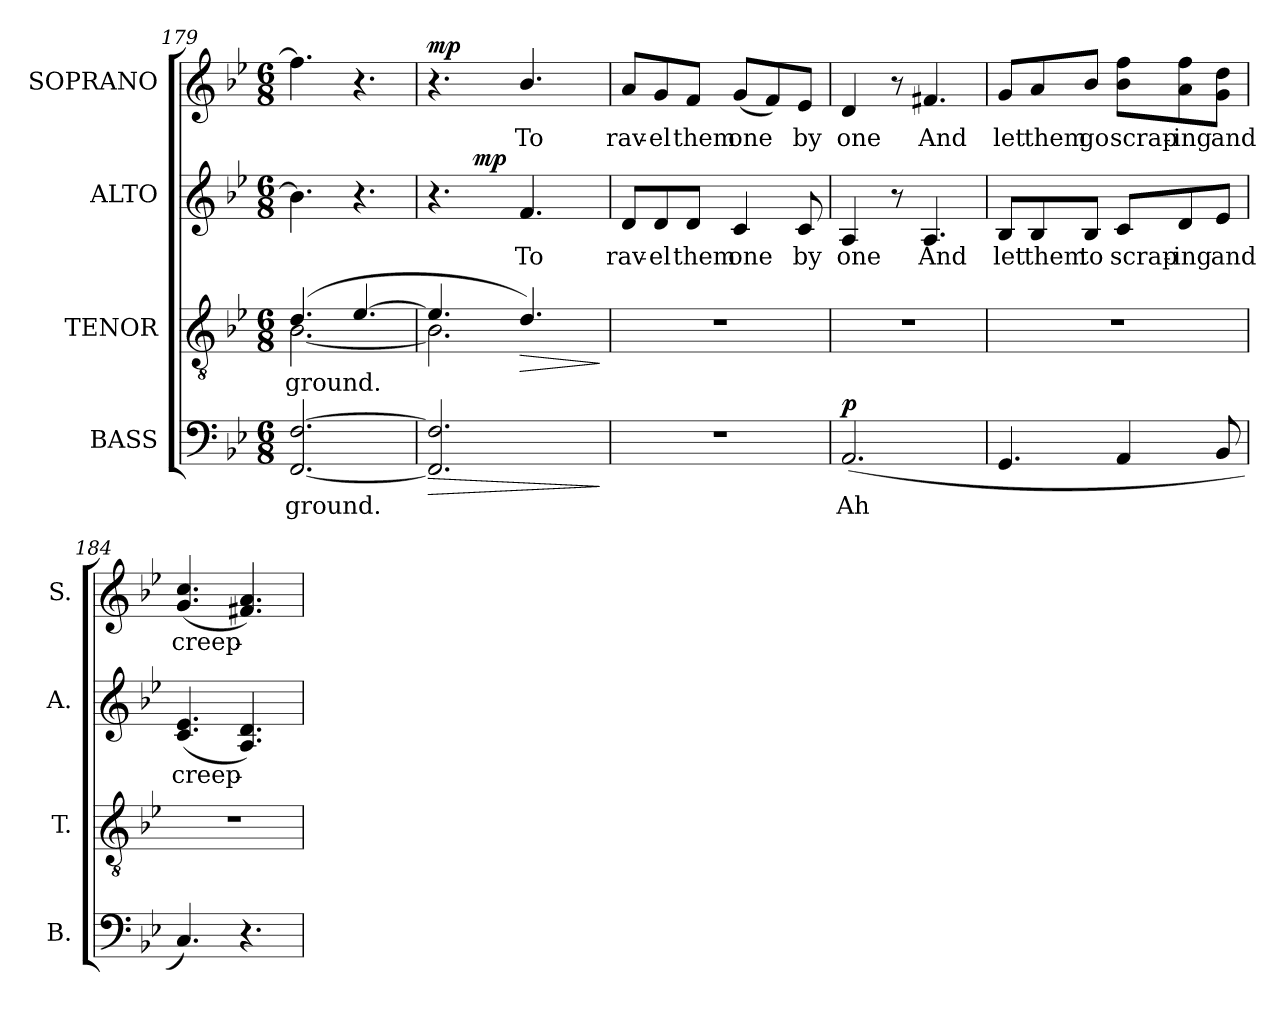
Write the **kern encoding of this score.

**kern	**text	**dynam	**kern	**text	**dynam	**kern	**text	**dynam	**kern	**text	**dynam
*part4	*part4	*part4	*part3	*part3	*part3	*part2	*part2	*part2	*part1	*part1	*part1
*staff4	*staff4	*staff4	*staff3	*staff3	*staff3	*staff2	*staff2	*staff2	*staff1	*staff1	*staff1
*I"BASS	*	*	*I"TENOR	*	*	*I"ALTO	*	*	*I"SOPRANO	*	*
*I'B.	*	*	*I'T.	*	*	*I'A.	*	*	*I'S.	*	*
*clefF4	*	*	*clefGv2	*	*	*clefG2	*	*	*clefG2	*	*
*	*	*	*ITrd7c12	*	*	*	*	*	*	*	*
*k[b-e-]	*	*	*k[b-e-]	*	*	*k[b-e-]	*	*	*k[b-e-]	*	*
*B-:	*	*	*B-:	*	*	*B-:	*	*	*B-:	*	*
*M6/8	*	*	*M6/8	*	*	*M6/8	*	*	*M6/8	*	*
=179	=179	=179	=179	=179	=179	=179	=179	=179	=179	=179	=179
!	!LO:LY:b:color=#000000	!	!	!	!	!	!	!	!	!	!
!	!	!	!	!LO:LY:b:color=#000000	!	!	!	!	!	!	!
*	*	*	*^	*	*	*	*	*	*	*	*
[2.FFi/ [2.Fi	ground.	.	(4.Di/	[2.BB-i\	ground.	.	4.b-i\]	.	.	4.ffi\]	.	.
.	.	.	[4.E-i/	.	.	.	4.r	.	.	4.r	.	.
=180	=180	=180	=180	=180	=180	=180	=180	=180	=180	=180	=180	=180
!	!	!LO:HP:b	!	!	!	!	!	!	!	!	!	!
*	*	*	*	*	*	*	*^	*	*	*	*	*
2.FFi/] 2.Fi]	.	>	4.E-i/]	2.BB-i\]	.	.	4.r	8ryy	.	.	4.r	.	mp
.	.	.	.	.	.	.	.	64...ryy	.	.	.	.	.
.	.	.	.	.	.	.	.	2ryy	.	mp	.	.	.
!	!	!	!	!	!	!LO:HP:b	!	!	!	!	!	!	!
!	!	!	!	!	!	!	!	!	!LO:LY:b:color=#000000	!	!	!	!
!	!	!	!	!	!	!	!	!	!	!	!	!LO:LY:b:color=#000000	!
.	.	.	4.Di/)	.	.	>	4.fi/	.	To	.	4.b-i/	To	.
.	.	.	.	.	.	.	.	16ryy	.	.	.	.	.
.	.	.	.	.	.	.	.	32ryy	.	.	.	.	.
.	.	.	.	.	.	.	.	512ryy	.	.	.	.	.
*	*	*	*v	*v	*	*	*	*	*	*	*	*	*
.	.	]	.	.	]	.	.	.	.	.	.	.
=181	=181	=181	=181	=181	=181	=181	=181	=181	=181	=181	=181	=181
!LO:N:vis=1	!	!	!LO:N:vis=1	!	!	!	!	!	!	!	!	!
*	*	*	*	*	*	*v	*v	*	*	*	*	*
*	*	*	*	*	*	*^	*	*	*	*	*
!	!	!	!	!	!	!	!	!LO:LY:b:color=#000000	!	!	!	!
*	*	*	*	*	*	*v	*v	*	*	*	*	*
*	*	*	*	*	*	*^	*	*	*	*	*
!	!	!	!	!	!	!	!	!	!	!	!LO:LY:b:color=#000000	!
*	*	*	*	*	*	*v	*v	*	*	*	*	*
2.r	.	.	2.r	.	.	8di/L	rav-	.	8ai/L	rav-	.
!	!	!	!	!	!	!	!LO:LY:b:color=#000000	!	!	!	!
!	!	!	!	!	!	!	!	!	!	!LO:LY:b:color=#000000	!
.	.	.	.	.	.	8di/	-el	.	8gi/	-el	.
!	!	!	!	!	!	!	!LO:LY:b:color=#000000	!	!	!	!
!	!	!	!	!	!	!	!	!	!	!LO:LY:b:color=#000000	!
.	.	.	.	.	.	8di/J	them	.	8fi/J	them	.
!	!	!	!	!	!	!	!LO:LY:b:color=#000000	!	!	!	!
!	!	!	!	!	!	!	!	!	!	!LO:LY:b:color=#000000	!
.	.	.	.	.	.	4ci/	one	.	(8gi/L	one	.
.	.	.	.	.	.	.	.	.	8fi/)	.	.
!	!	!	!	!	!	!	!LO:LY:b:color=#000000	!	!	!	!
!	!	!	!	!	!	!	!	!	!	!LO:LY:b:color=#000000	!
.	.	.	.	.	.	8ci/	by	.	8e-i/J	by	.
=182	=182	=182	=182	=182	=182	=182	=182	=182	=182	=182	=182
!	!LO:LY:b:color=#000000	!	!LO:N:vis=1	!	!	!	!	!	!	!	!
!	!	!	!	!	!	!	!LO:LY:b:color=#000000	!	!	!	!
!	!	!	!	!	!	!	!	!	!	!LO:LY:b:color=#000000	!
(2.AAi/	Ah	p	2.r	.	.	4Ai/	one	.	4di/	one	.
.	.	.	.	.	.	8r	.	.	8r	.	.
!	!	!	!	!	!	!	!LO:LY:b:color=#000000	!	!	!	!
!	!	!	!	!	!	!	!	!	!	!LO:LY:b:color=#000000	!
.	.	.	.	.	.	4.Ai/	And	.	4.f#Xi/	And	.
!!LO:LB:g=z
=183	=183	=183	=183	=183	=183	=183	=183	=183	=183	=183	=183
!	!	!	!LO:N:vis=1	!	!	!	!	!	!	!	!
!	!	!	!	!	!	!	!LO:LY:b:color=#000000	!	!	!	!
!	!	!	!	!	!	!	!	!	!	!LO:LY:b:color=#000000	!
4.GGi/	.	.	2.r	.	.	8B-i/L	let	.	8gi/L	let	.
!	!	!	!	!	!	!	!LO:LY:b:color=#000000	!	!	!	!
!	!	!	!	!	!	!	!	!	!	!LO:LY:b:color=#000000	!
.	.	.	.	.	.	8B-i/	them	.	8ai/	them	.
!	!	!	!	!	!	!	!LO:LY:b:color=#000000	!	!	!	!
!	!	!	!	!	!	!	!	!	!	!LO:LY:b:color=#000000	!
.	.	.	.	.	.	8B-i/J	to	.	8b-i/J	go	.
!	!	!	!	!	!	!	!LO:LY:b:color=#000000	!	!	!	!
!	!	!	!	!	!	!	!	!	!	!LO:LY:b:color=#000000	!
4AAi/	.	.	.	.	.	8ci/L	scrap-	.	8b-i\ 8ffiL	scrap-	.
!	!	!	!	!	!	!	!LO:LY:b:color=#000000	!	!	!	!
!	!	!	!	!	!	!	!	!	!	!LO:LY:b:color=#000000	!
.	.	.	.	.	.	8di/	-ing	.	8ai\ 8ffi	-ing	.
!	!	!	!	!	!	!	!LO:LY:b:color=#000000	!	!	!	!
!	!	!	!	!	!	!	!	!	!	!LO:LY:b:color=#000000	!
8BB-i/	.	.	.	.	.	8e-i/J	and	.	8gi\ 8ddiJ	and	.
=184	=184	=184	=184	=184	=184	=184	=184	=184	=184	=184	=184
!	!	!	!LO:N:vis=1	!	!	!	!	!	!	!	!
!	!	!	!	!	!	!	!LO:LY:b:color=#000000	!	!	!	!
!	!	!	!	!	!	!	!	!	!	!LO:LY:b:color=#000000	!
4.Ci/)	.	.	2.r	.	.	(4.ci/ 4.e-i	creep-	.	(4.gi/ 4.cci	creep-	.
4.r	.	.	.	.	.	4.Ai/ 4.di)	.	.	4.f#Xi/ 4.ai)	.	.
=	=	=	=	=	=	=	=	=	=	=	=
*-	*-	*-	*-	*-	*-	*-	*-	*-	*-	*-	*-
